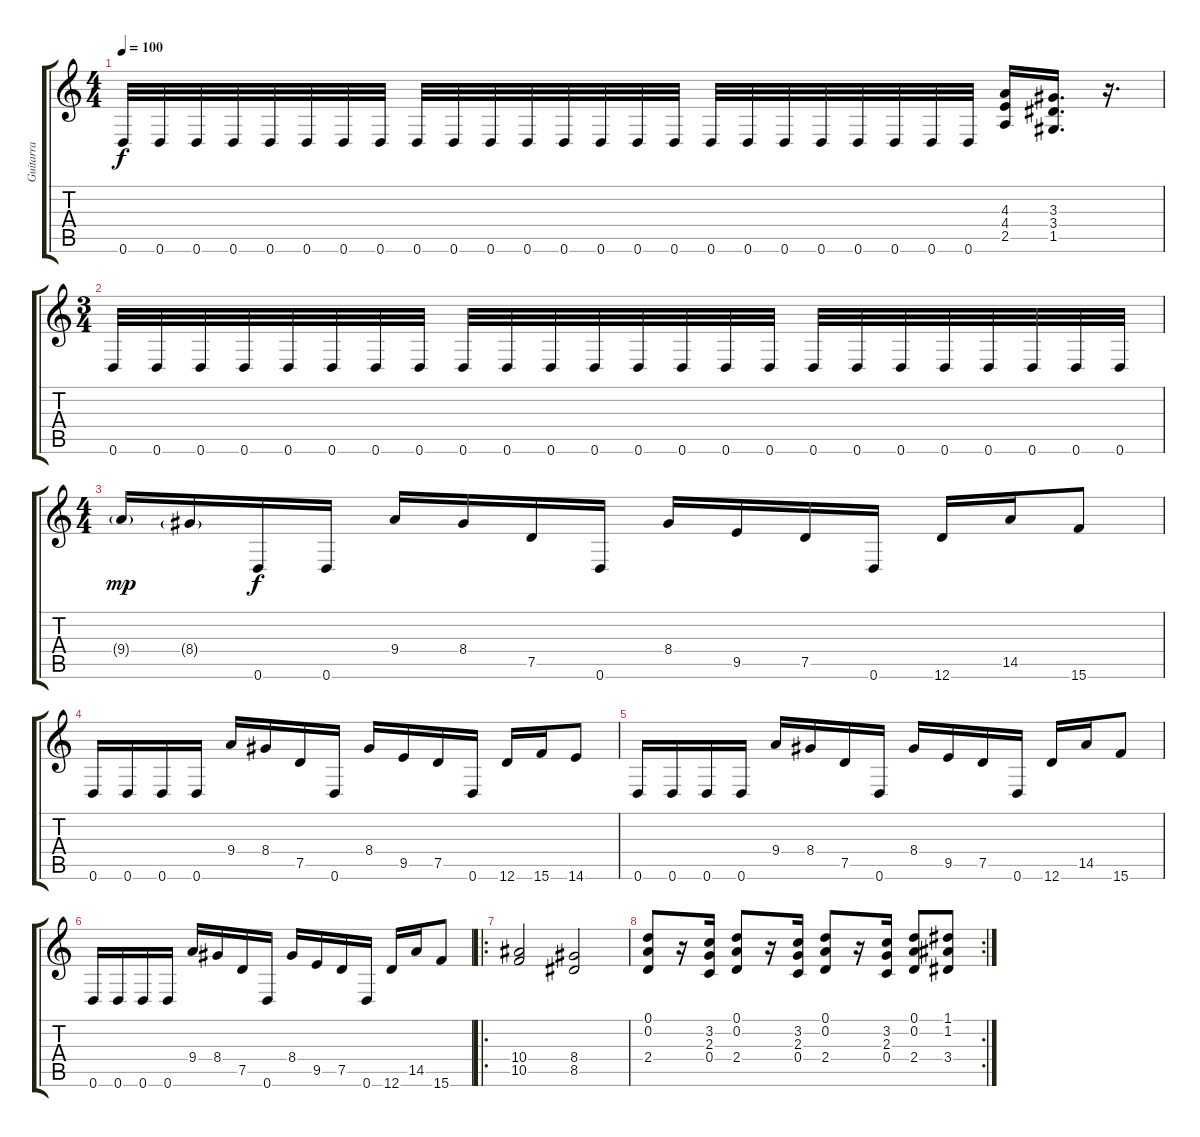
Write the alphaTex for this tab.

\track ("Guitarra" "Guitarra") {instrument distortionguitar}
\staff {score tabs}
\tuning (D4 A3 F3 C3 G2 D2) {hide}
\ts (4 4)
\tempo 100
\clef g2
\ks c
0.6.32{dy f} 0.6.32 0.6.32 0.6.32 0.6.32 0.6.32 0.6.32 0.6.32 0.6.32 0.6.32 0.6.32 0.6.32 0.6.32 0.6.32 0.6.32 0.6.32 0.6.32 0.6.32 0.6.32 0.6.32 0.6.32 0.6.32 0.6.32 0.6.32 (4.3 4.4 2.5).16 (3.3 3.4 1.5).16{d} r.16{d} |
\ts (3 4)
0.6.32 0.6.32 0.6.32 0.6.32 0.6.32 0.6.32 0.6.32 0.6.32 0.6.32 0.6.32 0.6.32 0.6.32 0.6.32 0.6.32 0.6.32 0.6.32 0.6.32 0.6.32 0.6.32 0.6.32 0.6.32 0.6.32 0.6.32 0.6.32 |
\ts (4 4)
9.4{g}.16{dy mp volume 13 balance 16 instrument distortionguitar} 8.4{g}.16 0.6.16{dy f} 0.6.16 9.4.16 8.4.16 7.5.16 0.6.16 8.4.16 9.5.16 7.5.16 0.6.16 12.6.16 14.5.16 15.6.8 |
0.6.16 0.6.16 0.6.16 0.6.16 9.4.16 8.4.16 7.5.16 0.6.16 8.4.16 9.5.16 7.5.16 0.6.16 12.6.16 15.6.16 14.6.8 |
0.6.16 0.6.16 0.6.16 0.6.16 9.4.16 8.4.16 7.5.16 0.6.16 8.4.16 9.5.16 7.5.16 0.6.16 12.6.16 14.5.16 15.6.8 |
0.6.16 0.6.16 0.6.16 0.6.16 9.4.16 8.4.16 7.5.16 0.6.16 8.4.16 9.5.16 7.5.16 0.6.16 12.6.16 14.5.16 15.6.8 |
\ro
(10.4 10.5).2{balance 8} (8.4 8.5).2 |
\rc 2
(0.1 0.2 2.4).8 r.16 (3.2 2.3 0.4).16 (0.1 0.2 2.4).8 r.16 (3.2 2.3 0.4).16 (0.1 0.2 2.4).8 r.16 (3.2 2.3 0.4).16 (0.1 0.2 2.4).8 (1.1 1.2 3.4).8
